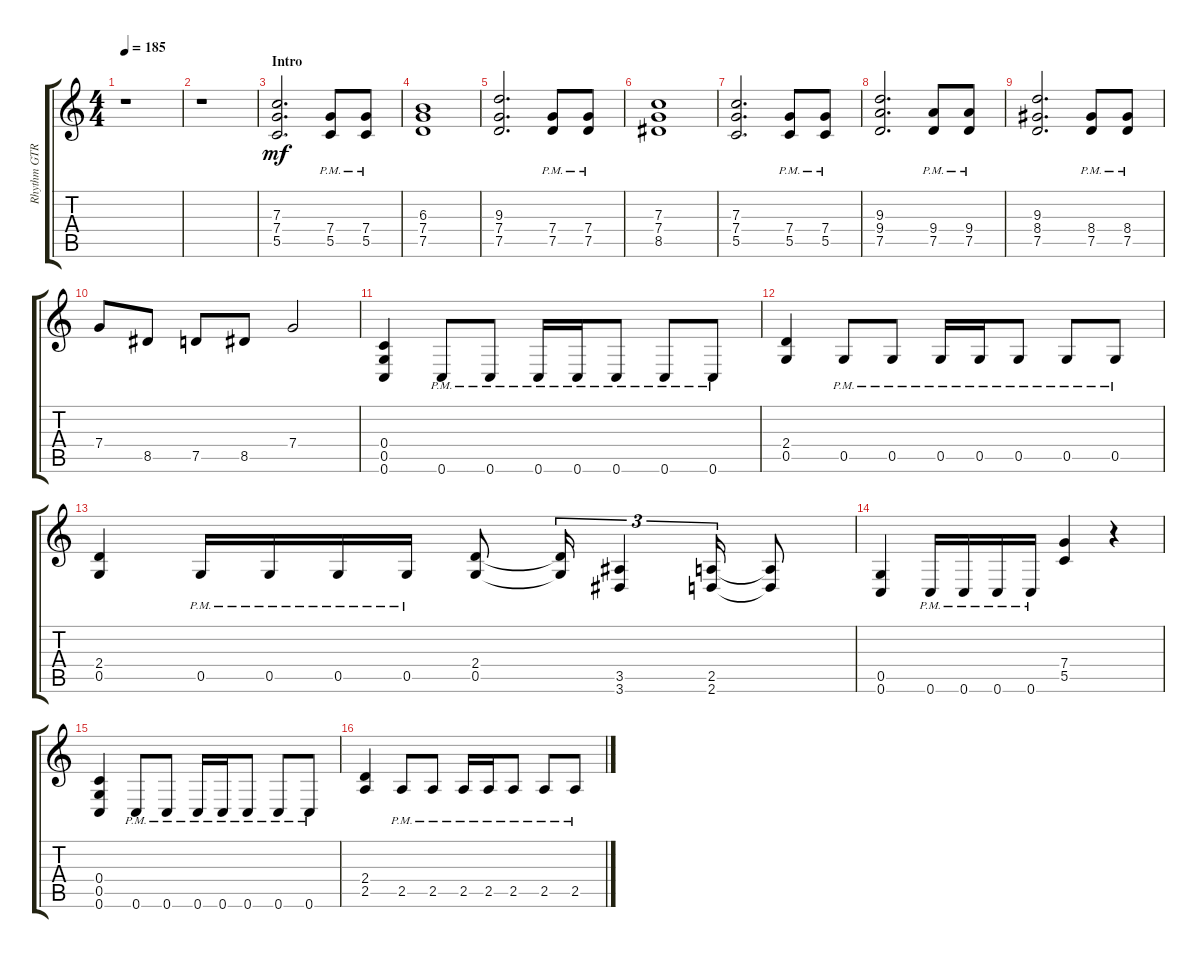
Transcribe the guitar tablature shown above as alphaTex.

\track ("Rhythm GTR 2" "Rhythm GTR") {instrument distortionguitar}
\staff {score tabs}
\tuning (D4 A3 F3 C3 G2 C2) {hide}
\ts (4 4)
\tempo 185
\clef g2
\ks aminor
r.1{dy mf instrument distortionguitar} |
r.1 |
\section ("" "Intro")
(7.3 7.4 5.5).2{d} (7.4{pm} 5.5{pm}).8 (7.4{pm} 5.5{pm}).8 |
(6.3 7.4 7.5).1 |
(9.3 7.4 7.5).2{d} (7.4{pm} 7.5{pm}).8 (7.4{pm} 7.5{pm}).8 |
(7.3 7.4 8.5).1 |
(7.3 7.4 5.5).2{d} (7.4{pm} 5.5{pm}).8 (7.4{pm} 5.5{pm}).8 |
(9.3 9.4 7.5).2{d} (9.4{pm} 7.5{pm}).8 (9.4{pm} 7.5{pm}).8 |
(9.3 8.4 7.5).2{d} (8.4{pm} 7.5{pm}).8 (8.4{pm} 7.5{pm}).8 |
7.4.8 8.5.8 7.5.8 8.5.8 7.4.2 |
(0.4 0.5 0.6).4 0.6{pm}.8 0.6{pm}.8 0.6{pm}.16 0.6{pm}.16 0.6{pm}.8 0.6{pm}.8 0.6{pm}.8 |
(2.4 0.5).4 0.5{pm}.8 0.5{pm}.8 0.5{pm}.16 0.5{pm}.16 0.5{pm}.8 0.5{pm}.8 0.5{pm}.8 |
(2.4 0.5).4 0.5{pm}.16 0.5{pm}.16 0.5{pm}.16 0.5{pm}.16 (2.4 0.5).8 (2.4{t} 0.5{t}).16{tu (3 2)} (3.5 3.6).4{tu (3 2)} (2.5 2.6).16{tu (3 2)} (2.5{t} 2.6{t}).8 |
(0.5 0.6).4 0.6{pm}.16 0.6{pm}.16 0.6{pm}.16 0.6{pm}.16 (7.4 5.5).4 r.4 |
(0.4 0.5 0.6).4 0.6{pm}.8 0.6{pm}.8 0.6{pm}.16 0.6{pm}.16 0.6{pm}.8 0.6{pm}.8 0.6{pm}.8 |
(2.4 2.5).4 2.5{pm}.8 2.5{pm}.8 2.5{pm}.16 2.5{pm}.16 2.5{pm}.8 2.5{pm}.8 2.5{pm}.8
